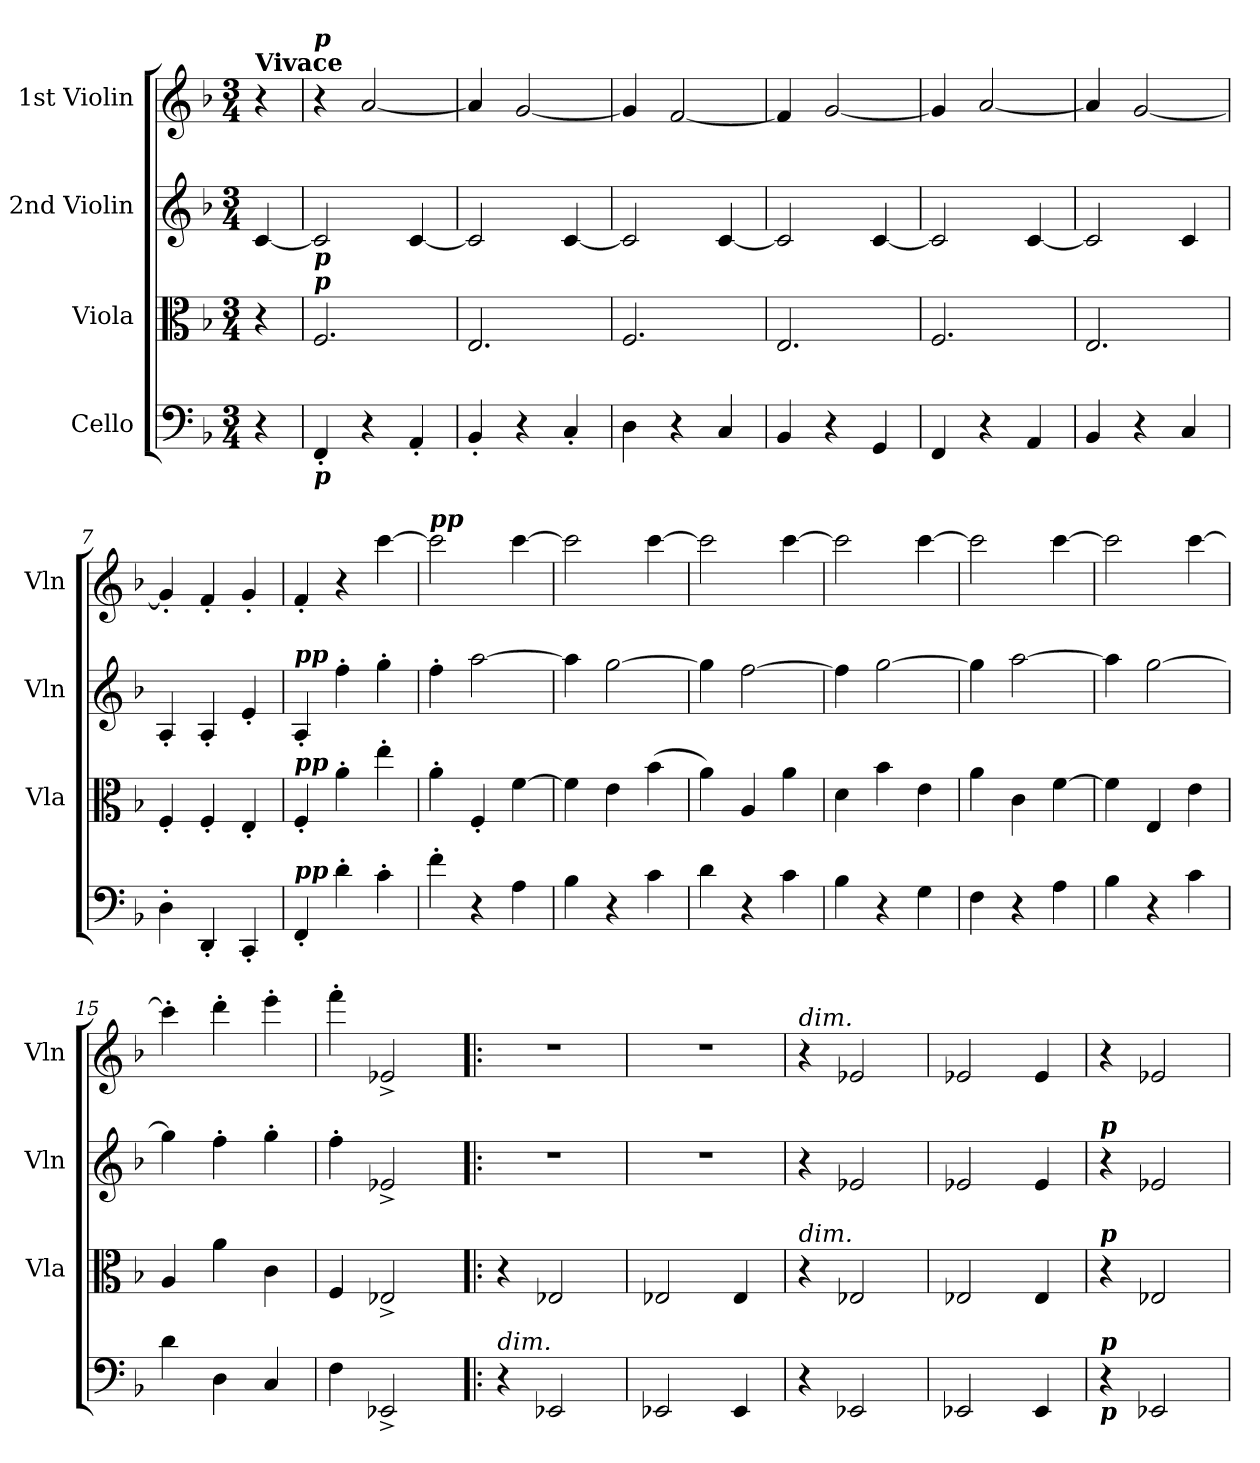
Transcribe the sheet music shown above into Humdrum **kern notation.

**kern	**kern	**kern	**kern
*part4	*part3	*part2	*part1
*staff4	*staff3	*staff2	*staff1
*I"Cello	*I"Viola	*I"2nd Violin	*I"1st Violin
*	*I'Vla	*I'Vln	*I'Vln
*clefF4	*clefC3	*clefG2	*clefG2
*k[b-]	*k[b-]	*k[b-]	*k[b-]
*F:	*F:	*F:	*F:
*M3/4	*M3/4	*M3/4	*M3/4
=	=	=	=
!	!	!	!LO:TX:a:B:t=Vivace
4r	4r	[4c	4r
=1	=1	=1	=1
!	!	!	!LO:TX:a:Bi:t=p
!	!LO:TX:a:Bi:t=p	!	!
!	!LO:TX:a:Bi:t=p	!	!
!LO:TX:b:Bi:t=p	!	!	!
4FF'	2.F	2c]	4r
4r	.	.	[2a
4AA'	.	[4c	.
=2	=2	=2	=2
4BB-'	2.E	2c]	4a]
4r	.	.	[2g
4C'	.	[4c	.
=3	=3	=3	=3
4D	2.F	2c]	4g]
4r	.	.	[2f
4C	.	[4c	.
=4	=4	=4	=4
4BB-	2.E	2c]	4f]
4r	.	.	[2g
4GG	.	[4c	.
=5	=5	=5	=5
4FF	2.F	2c]	4g]
4r	.	.	[2a
4AA	.	[4c	.
=6	=6	=6	=6
4BB-	2.E	2c]	4a]
4r	.	.	[2g
4C	.	4c	.
=7	=7	=7	=7
4D'	4F'	4A'	4g']
4DD'	4F'	4A'	4f'
4CC'	4E'	4e'	4g'
=8	=8	=8	=8
!	!	!LO:TX:a:Bi:t=pp	!
!	!LO:TX:a:Bi:t=pp	!	!
!LO:TX:a:Bi:t=pp	!	!	!
4FF'	4F'	4A'	4f'
4d'	4a'	4ff'	4r
4c'	4ee'	4gg'	[4ccc
=9	=9	=9	=9
!	!	!	!LO:TX:a:Bi:t=pp
4f'	4a'	4ff'	2ccc]
4r	4F'	[2aa	.
4A	[4f	.	[4ccc
=10	=10	=10	=10
4B-	4f]	4aa]	2ccc]
4r	4e	[2gg	.
4c	(4b-	.	[4ccc
=11	=11	=11	=11
4d	4a)	4gg]	2ccc]
4r	4A	[2ff	.
4c	4a	.	[4ccc
=12	=12	=12	=12
4B-	4d	4ff]	2ccc]
4r	4b-	[2gg	.
4G	4e	.	[4ccc
=13	=13	=13	=13
4F	4a	4gg]	2ccc]
4r	4c	[2aa	.
4A	[4f	.	[4ccc
=14	=14	=14	=14
4B-	4f]	4aa]	2ccc]
4r	4E	[2gg	.
4c	4e	.	[4ccc
=15	=15	=15	=15
4d	4A	4gg]	4ccc']
4D	4a	4ff'	4ddd'
4C	4c	4gg'	4eee'
=16	=16	=16	=16
4F	4F	4ff'	4fff'
2EE-X^	2E-X^	2e-X^	2e-X^
=17!|:	=17!|:	=17!|:	=17!|:
!LO:TX:a:i:t=dim.	!	!	!
4r	4r	2.r	2.r
2EE-X	2E-X	.	.
=18	=18	=18	=18
2EE-X	2E-X	2.r	2.r
4EE-	4E-	.	.
=19	=19	=19	=19
!	!	!	!LO:TX:a:i:t=dim.
!	!LO:TX:a:i:t=dim.	!	!
4r	4r	4r	4r
2EE-X	2E-X	2e-X	2e-X
=20	=20	=20	=20
2EE-X	2E-X	2e-X	2e-X
4EE-	4E-	4e-	4e-
=21	=21	=21	=21
!	!	!LO:TX:a:Bi:t=p	!
!	!LO:TX:a:Bi:t=p	!	!
!LO:TX:b:Bi:t=p	!	!	!
!LO:TX:a:Bi:t=p	!	!	!
4r	4r	4r	4r
2EE-X	2E-X	2e-X	2e-X
=	=	=	=
*-	*-	*-	*-
